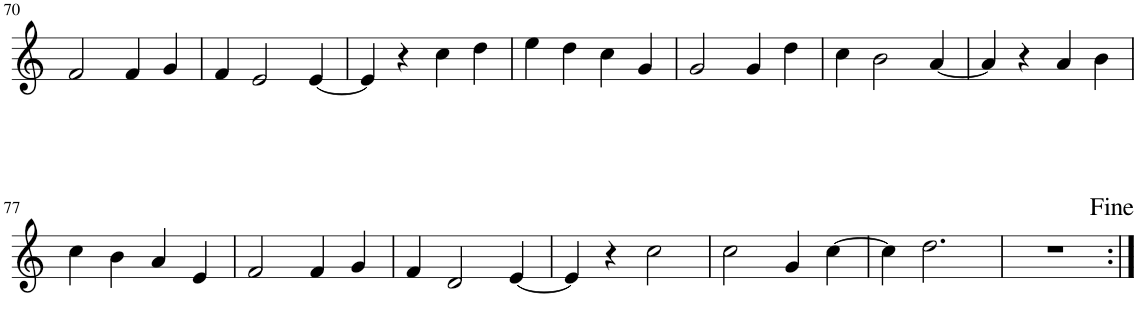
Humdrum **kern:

**kern
*part1
*staff1
*I"Flauta
*I'Fl
!!LO:PB:g=z
*clefG2
*k[]
=70
2f/
4f/
4g/
=71
4f/
2e/
[4e/
=72
4e/]
4r
4cc\
4dd\
=73
4ee\
4dd\
4cc\
4g/
=74
2g/
4g/
4dd\
=75
4cc\
2b\
[4a/
=76
4a/]
4r
4a/
4b\
!!LO:LB:g=z
=77
4cc\
4b\
4a/
4e/
=78
2f/
4f/
4g/
=79
4f/
2d/
[4e/
=80
4e/]
4r
2cc\
=81
2cc\
4g/
[4cc\
=82
4cc\]
2.dd\
=83
1r
=:|!
*-
